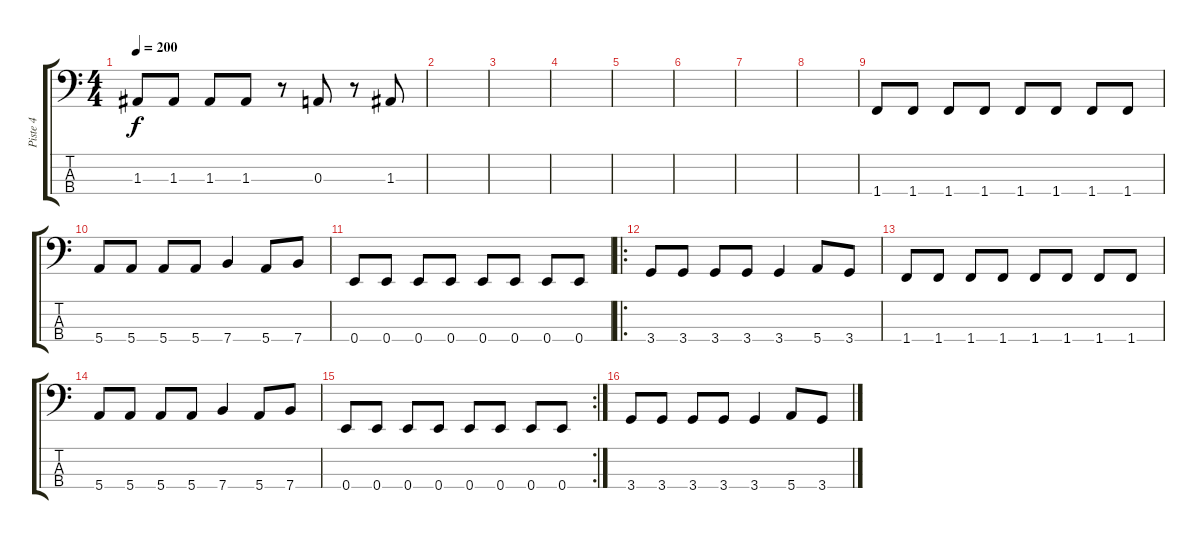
\track ("Piste 4" "Piste 4") {instrument electricbasspick}
\staff {score tabs}
\tuning (G2 D2 A1 E1) {hide}
\ts (4 4)
\tempo 200
\clef f4
\ks c
1.3.8{dy f} 1.3.8 1.3.8 1.3.8 r.8 0.3.8 r.8 1.3.8 |
|
|
|
|
|
|
|
1.4.8 1.4.8 1.4.8 1.4.8 1.4.8 1.4.8 1.4.8 1.4.8 |
5.4.8 5.4.8 5.4.8 5.4.8 7.4.4 5.4.8 7.4.8 |
0.4.8 0.4.8 0.4.8 0.4.8 0.4.8 0.4.8 0.4.8 0.4.8 |
\ro
3.4.8 3.4.8 3.4.8 3.4.8 3.4.4 5.4.8 3.4.8 |
1.4.8 1.4.8 1.4.8 1.4.8 1.4.8 1.4.8 1.4.8 1.4.8 |
5.4.8 5.4.8 5.4.8 5.4.8 7.4.4 5.4.8 7.4.8 |
\rc 2
0.4.8 0.4.8 0.4.8 0.4.8 0.4.8 0.4.8 0.4.8 0.4.8 |
3.4.8 3.4.8 3.4.8 3.4.8 3.4.4 5.4.8 3.4.8
